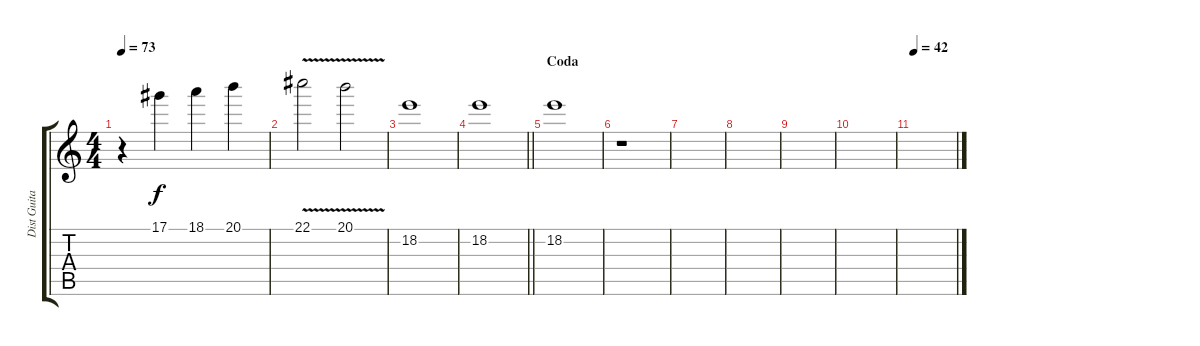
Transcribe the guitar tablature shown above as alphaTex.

\track ("Dist Guitar" "Dist Guita") {instrument overdrivenguitar}
\staff {score tabs}
\tuning (Eb4 Bb3 Gb3 Db3 Ab2 Eb2) {hide}
\ts (4 4)
\tempo 73
\clef g2
\ks c
r.4{dy mf} 17.1.4{dy f} 18.1.4 20.1.4 |
22.1{v}.2 20.1{v}.2 |
18.2.1 |
\barLineRight lightlight
18.2.1 |
\section ("" "Coda")
18.2.1 |
r.1{volume 13} |
|
|
|
|
\tempo 42
